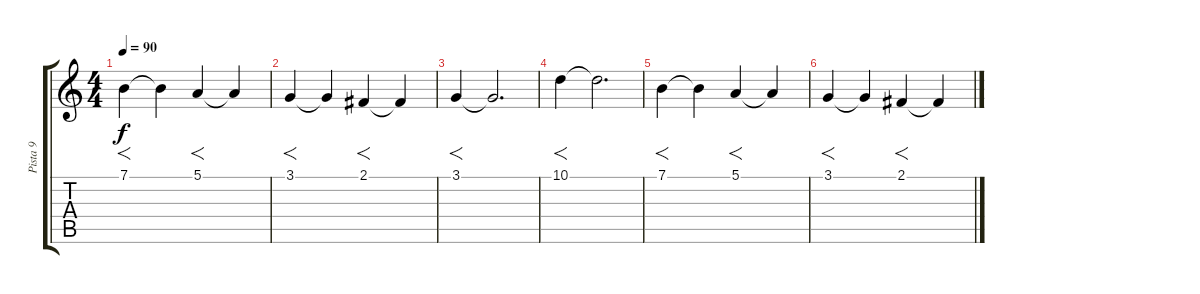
\track ("Pista 9" "Pista 9") {instrument synthstrings1}
\staff {score tabs}
\tuning (E4 B3 G3 D3 A2 E2) {hide}
\ts (4 4)
\tempo 90
\clef g2
\ks c
7.1.4{f dy f} 7.1{t}.4 5.1.4{f} 5.1{t}.4 |
3.1.4{f} 3.1{t}.4 2.1.4{f} 2.1{t}.4 |
3.1.4{f} 3.1{t}.2{d} |
10.1.4{f} 10.1{t}.2{d} |
7.1.4{f} 7.1{t}.4 5.1.4{f} 5.1{t}.4 |
3.1.4{f} 3.1{t}.4 2.1.4{f} 2.1{t}.4
